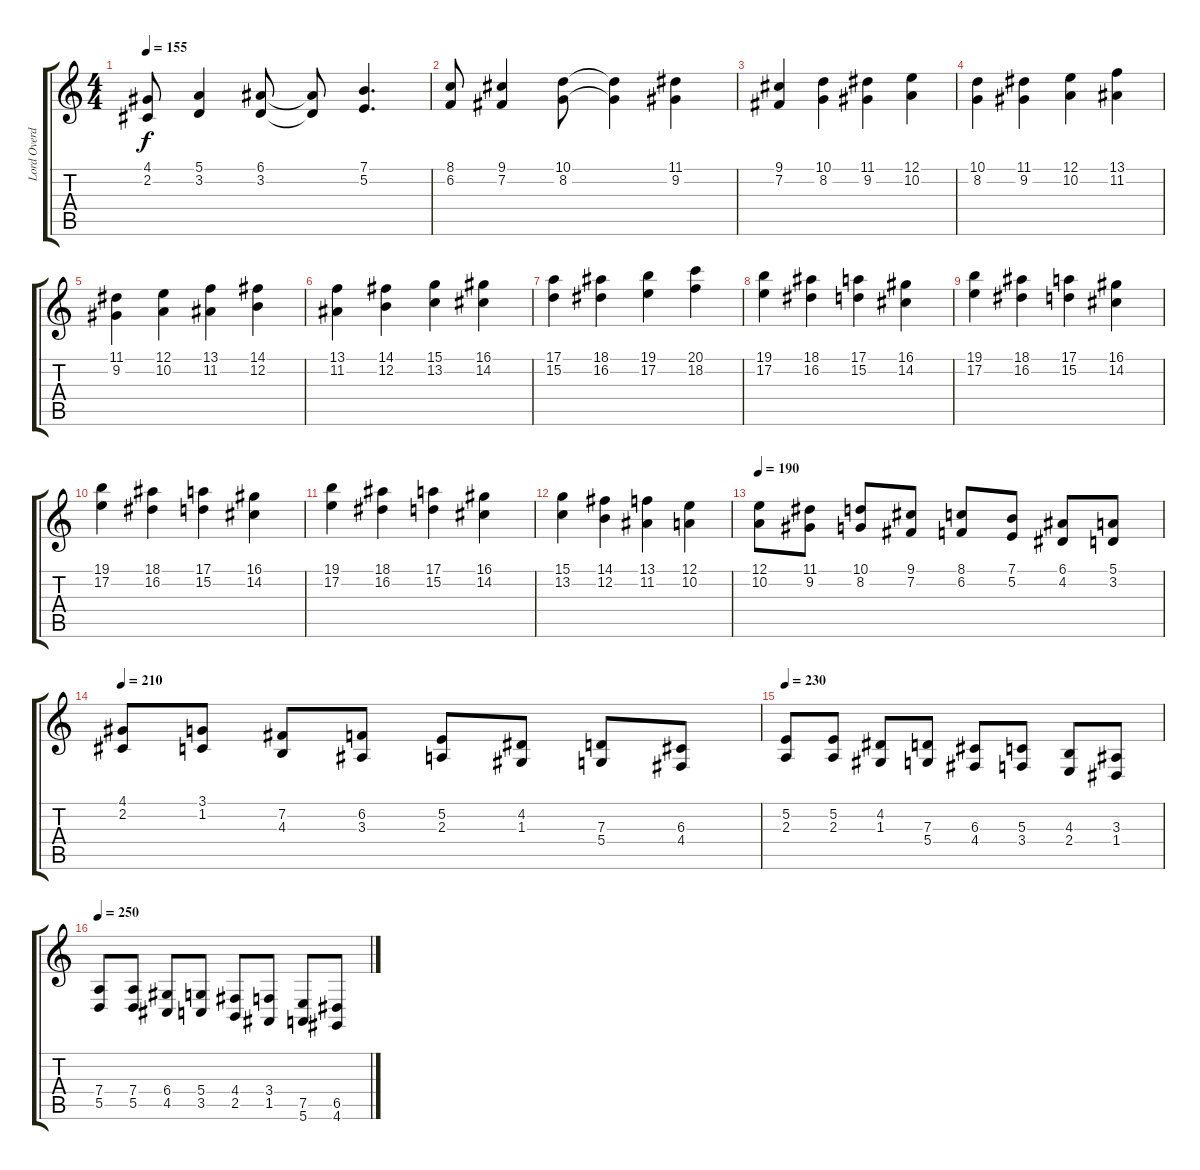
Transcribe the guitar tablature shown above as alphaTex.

\track ("Lord Overdub" "Lord Overd") {instrument drawbarorgan}
\staff {score tabs}
\tuning (E4 B3 G3 D3 A2 E2) {hide}
\ts (4 4)
\tempo 155
\clef g2
\ks c
(4.1 2.2).8{dy f} (5.1 3.2).4 (6.1 3.2).8 (6.1{t} 3.2{t}).8 (7.1 5.2).4{d} |
(8.1 6.2).8 (9.1 7.2).4 (10.1 8.2).8 (10.1{t} 8.2{t}).4 (11.1 9.2).4 |
(9.1 7.2).4 (10.1 8.2).4 (11.1 9.2).4 (12.1 10.2).4 |
(10.1 8.2).4 (11.1 9.2).4 (12.1 10.2).4 (13.1 11.2).4 |
(11.1 9.2).4 (12.1 10.2).4 (13.1 11.2).4 (14.1 12.2).4 |
(13.1 11.2).4 (14.1 12.2).4 (15.1 13.2).4 (16.1 14.2).4 |
(17.1 15.2).4 (18.1 16.2).4 (19.1 17.2).4 (20.1 18.2).4 |
(19.1 17.2).4 (18.1 16.2).4 (17.1 15.2).4 (16.1 14.2).4 |
(19.1 17.2).4 (18.1 16.2).4 (17.1 15.2).4 (16.1 14.2).4 |
(19.1 17.2).4 (18.1 16.2).4 (17.1 15.2).4 (16.1 14.2).4 |
(19.1 17.2).4 (18.1 16.2).4 (17.1 15.2).4 (16.1 14.2).4 |
(15.1 13.2).4 (14.1 12.2).4 (13.1 11.2).4 (12.1 10.2).4 |
\tempo 190
(12.1 10.2).8 (11.1 9.2).8 (10.1 8.2).8 (9.1 7.2).8 (8.1 6.2).8 (7.1 5.2).8 (6.1 4.2).8 (5.1 3.2).8 |
\tempo 210
(4.1 2.2).8 (3.1 1.2).8 (7.2 4.3).8 (6.2 3.3).8 (5.2 2.3).8 (4.2 1.3).8 (7.3 5.4).8 (6.3 4.4).8 |
\tempo 230
(5.2 2.3).8 (5.2 2.3).8 (4.2 1.3).8 (7.3 5.4).8 (6.3 4.4).8 (5.3 3.4).8 (4.3 2.4).8 (3.3 1.4).8 |
\tempo 250
(7.4 5.5).8 (7.4 5.5).8 (6.4 4.5).8 (5.4 3.5).8 (4.4 2.5).8 (3.4 1.5).8 (7.5 5.6).8 (6.5 4.6).8
